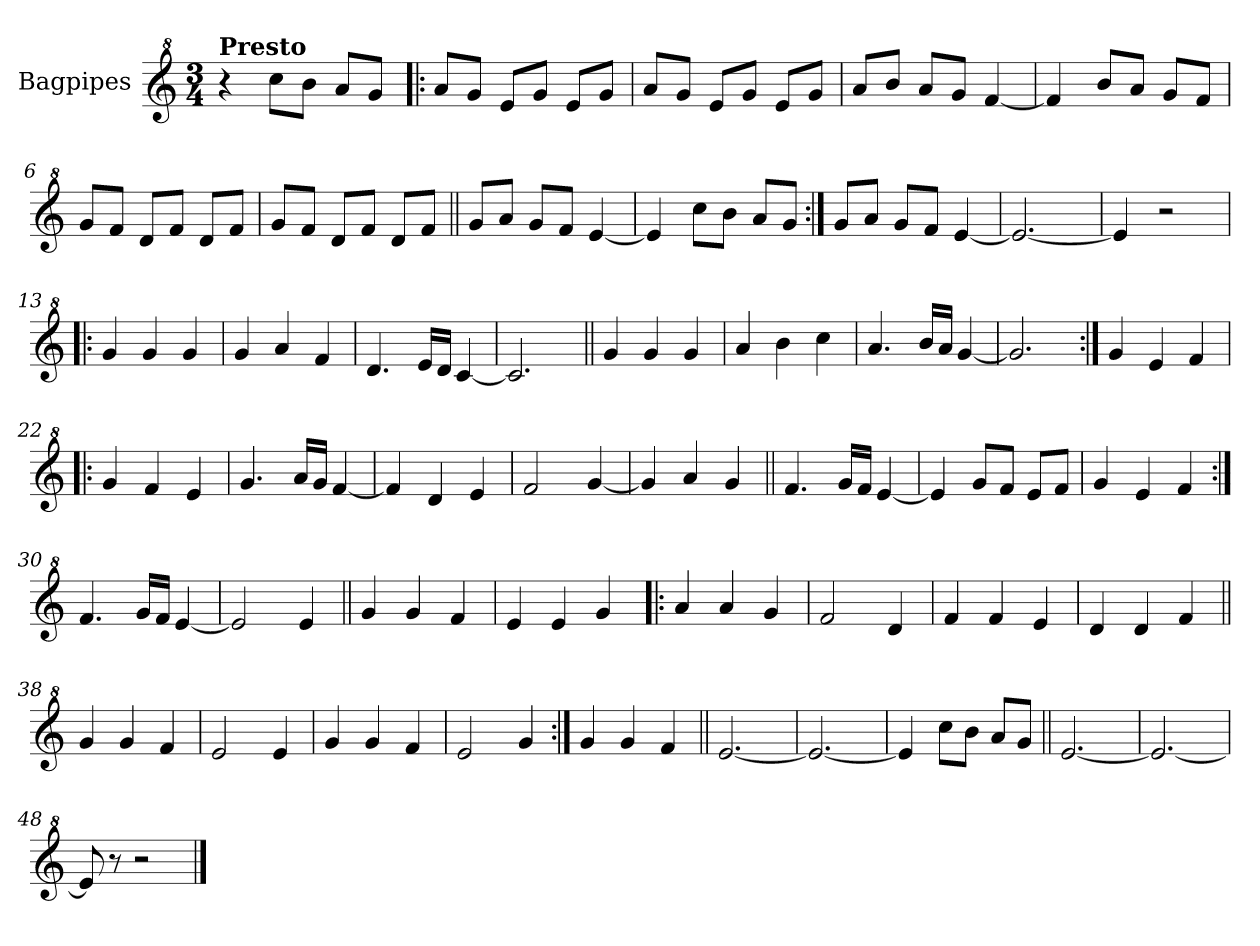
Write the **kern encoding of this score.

**kern
*part1
*staff1
*I"Bagpipes
*I'Bag
*clefG^2
*k[]
*M3/4
=1
!LO:TX:a:B:t=Presto
4r
8ccc\L
8bb\J
8aa/L
8gg/J
=2!|:
8aa/L
8gg/J
8ee/L
8gg/J
8ee/L
8gg/J
=3
8aa/L
8gg/J
8ee/L
8gg/J
8ee/L
8gg/J
=4
8aa/L
8bb/J
8aa/L
8gg/J
[4ff/
=5
4ff/]
8bb/L
8aa/J
8gg/L
8ff/J
=6
8gg/L
8ff/J
8dd/L
8ff/J
8dd/L
8ff/J
=7
8gg/L
8ff/J
8dd/L
8ff/J
8dd/L
8ff/J
!!LO:LB:g=z
=8||
8gg/L
8aa/J
8gg/L
8ff/J
[4ee/
=9
4ee/]
8ccc\L
8bb\J
8aa/L
8gg/J
=10:|!
8gg/L
8aa/J
8gg/L
8ff/J
[4ee/
=11
2.ee/_
=12
4ee/]
2r
=13!|:
4gg/
4gg/
4gg/
=14
4gg/
4aa/
4ff/
=15
4.dd/
16ee/LL
16dd/JJ
[4cc/
=16
2.cc/]
=17||
4gg/
4gg/
4gg/
!!LO:LB:g=z
=18
4aa/
4bb\
4ccc\
=19
4.aa/
16bb/LL
16aa/JJ
[4gg/
=20
2.gg/]
=21:|!
4gg/
4ee/
4ff/
=22!|:
4gg/
4ff/
4ee/
=23
4.gg/
16aa/LL
16gg/JJ
[4ff/
=24
4ff/]
4dd/
4ee/
=25
2ff/
[4gg/
=26
4gg/]
4aa/
4gg/
=27||
4.ff/
16gg/LL
16ff/JJ
[4ee/
!!LO:LB:g=z
=28
4ee/]
8gg/L
8ff/J
8ee/L
8ff/J
=29
4gg/
4ee/
4ff/
=30:|!
4.ff/
16gg/LL
16ff/JJ
[4ee/
=31
2ee/]
4ee/
=32||
4gg/
4gg/
4ff/
=33
4ee/
4ee/
4gg/
=34!|:
4aa/
4aa/
4gg/
=35
2ff/
4dd/
=36
4ff/
4ff/
4ee/
=37
4dd/
4dd/
4ff/
!!LO:LB:g=z
=38||
4gg/
4gg/
4ff/
=39
2ee/
4ee/
=40
4gg/
4gg/
4ff/
=41
2ee/
4gg/
=42:|!
4gg/
4gg/
4ff/
=43||
[2.ee/
=44
2.ee/_
=45
4ee/]
8ccc\L
8bb\J
8aa/L
8gg/J
=46||
[2.ee/
=47
2.ee/_
=48
8ee/]
8r
2r
==
*-
